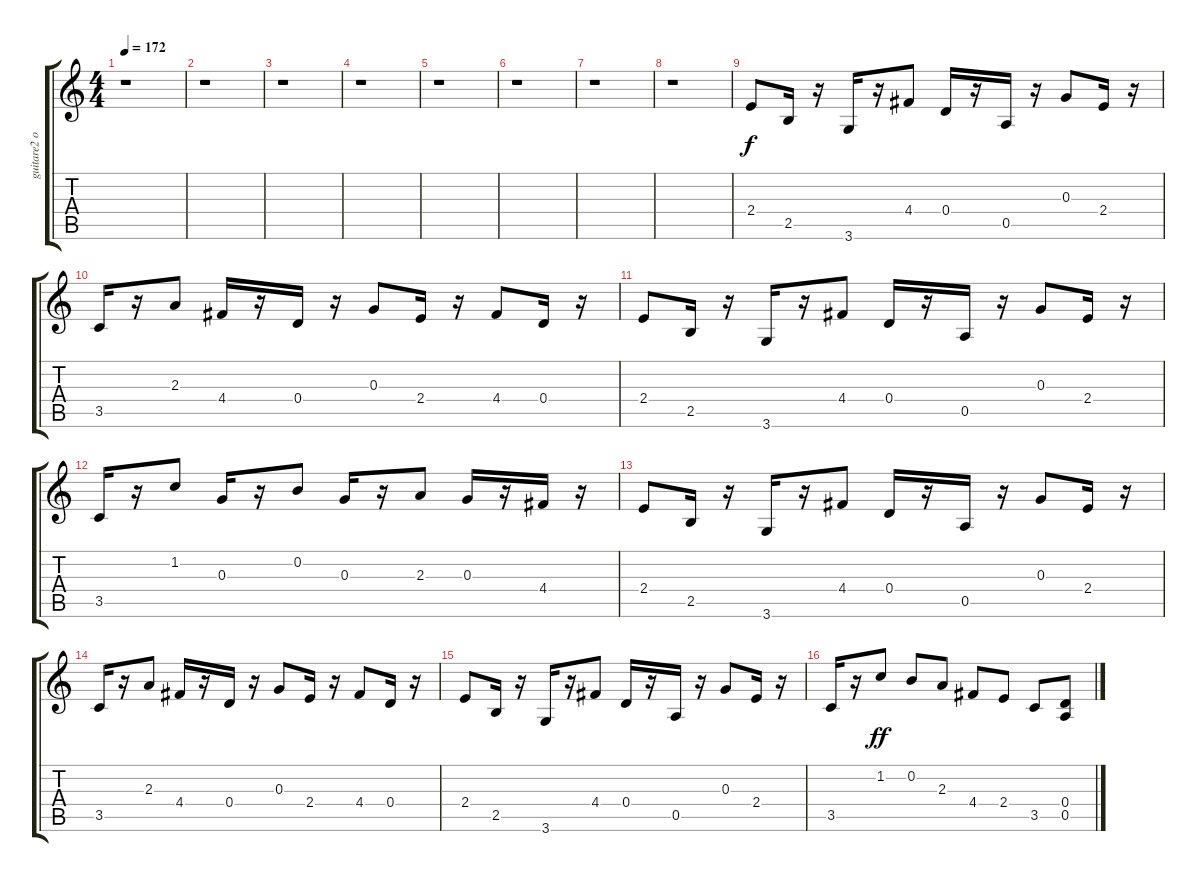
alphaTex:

\track ("guitare2 overdrive" "guitare2 o") {instrument overdrivenguitar}
\staff {score tabs}
\tuning (E4 B3 G3 D3 A2 E2) {hide}
\ts (4 4)
\tempo 172
\clef g2
\ks c
r.1{dy f instrument overdrivenguitar} |
r.1 |
r.1 |
r.1 |
r.1 |
r.1 |
r.1 |
r.1 |
2.4.8 2.5.16 r.16 3.6.16 r.16 4.4.8 0.4.16 r.16 0.5.16 r.16 0.3.8 2.4.16 r.16 |
3.5.16 r.16 2.3.8 4.4.16 r.16 0.4.16 r.16 0.3.8 2.4.16 r.16 4.4.8 0.4.16 r.16 |
2.4.8 2.5.16 r.16 3.6.16 r.16 4.4.8 0.4.16 r.16 0.5.16 r.16 0.3.8 2.4.16 r.16 |
3.5.16 r.16 1.2.8 0.3.16 r.16 0.2.8 0.3.16 r.16 2.3.8 0.3.16 r.16 4.4.16 r.16 |
2.4.8 2.5.16 r.16 3.6.16 r.16 4.4.8 0.4.16 r.16 0.5.16 r.16 0.3.8 2.4.16 r.16 |
3.5.16 r.16 2.3.8 4.4.16 r.16 0.4.16 r.16 0.3.8 2.4.16 r.16 4.4.8 0.4.16 r.16 |
2.4.8 2.5.16 r.16 3.6.16 r.16 4.4.8 0.4.16 r.16 0.5.16 r.16 0.3.8 2.4.16 r.16 |
3.5.16 r.16 1.2.8{dy ff} 0.2.8 2.3.8 4.4.8 2.4.8 3.5.8 (0.4 0.5).8
